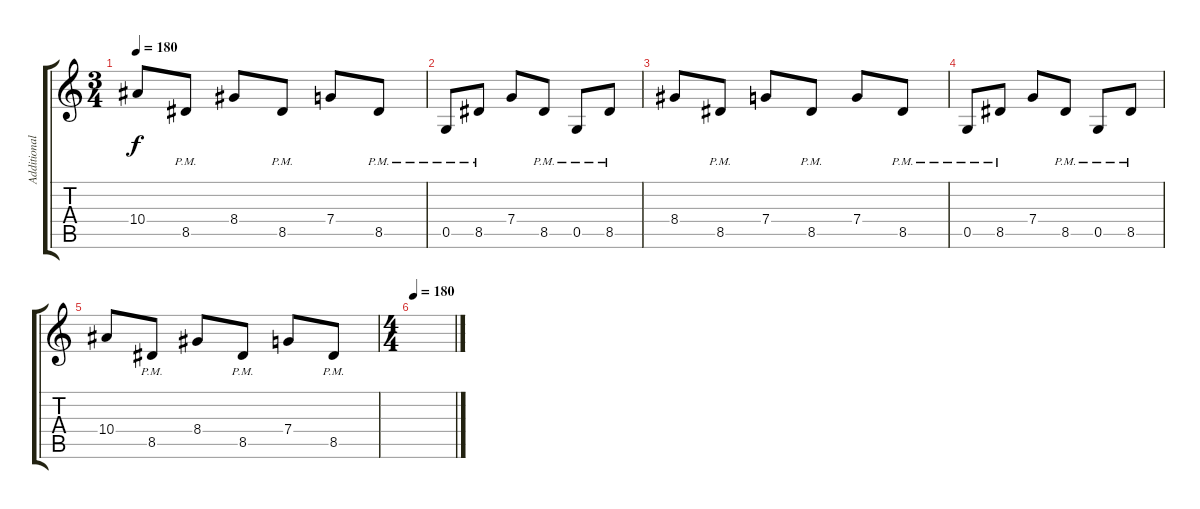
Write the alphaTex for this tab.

\track ("Additional Guitar" "Additional") {instrument distortionguitar}
\staff {score tabs}
\tuning (D4 A3 F3 C3 G2 C2) {hide}
\ts (3 4)
\tempo 180
\clef g2
\ks c
10.4.8{dy f} 8.5{pm}.8 8.4.8 8.5{pm}.8 7.4.8 8.5{pm}.8 |
0.5{pm}.8 8.5{pm}.8 7.4.8 8.5{pm}.8 0.5{pm}.8 8.5{pm}.8 |
8.4.8 8.5{pm}.8 7.4.8 8.5{pm}.8 7.4.8 8.5{pm}.8 |
0.5{pm}.8 8.5{pm}.8 7.4.8 8.5{pm}.8 0.5{pm}.8 8.5{pm}.8 |
10.4.8 8.5{pm}.8 8.4.8 8.5{pm}.8 7.4.8 8.5{pm}.8 |
\ts (4 4)
\tempo 180
